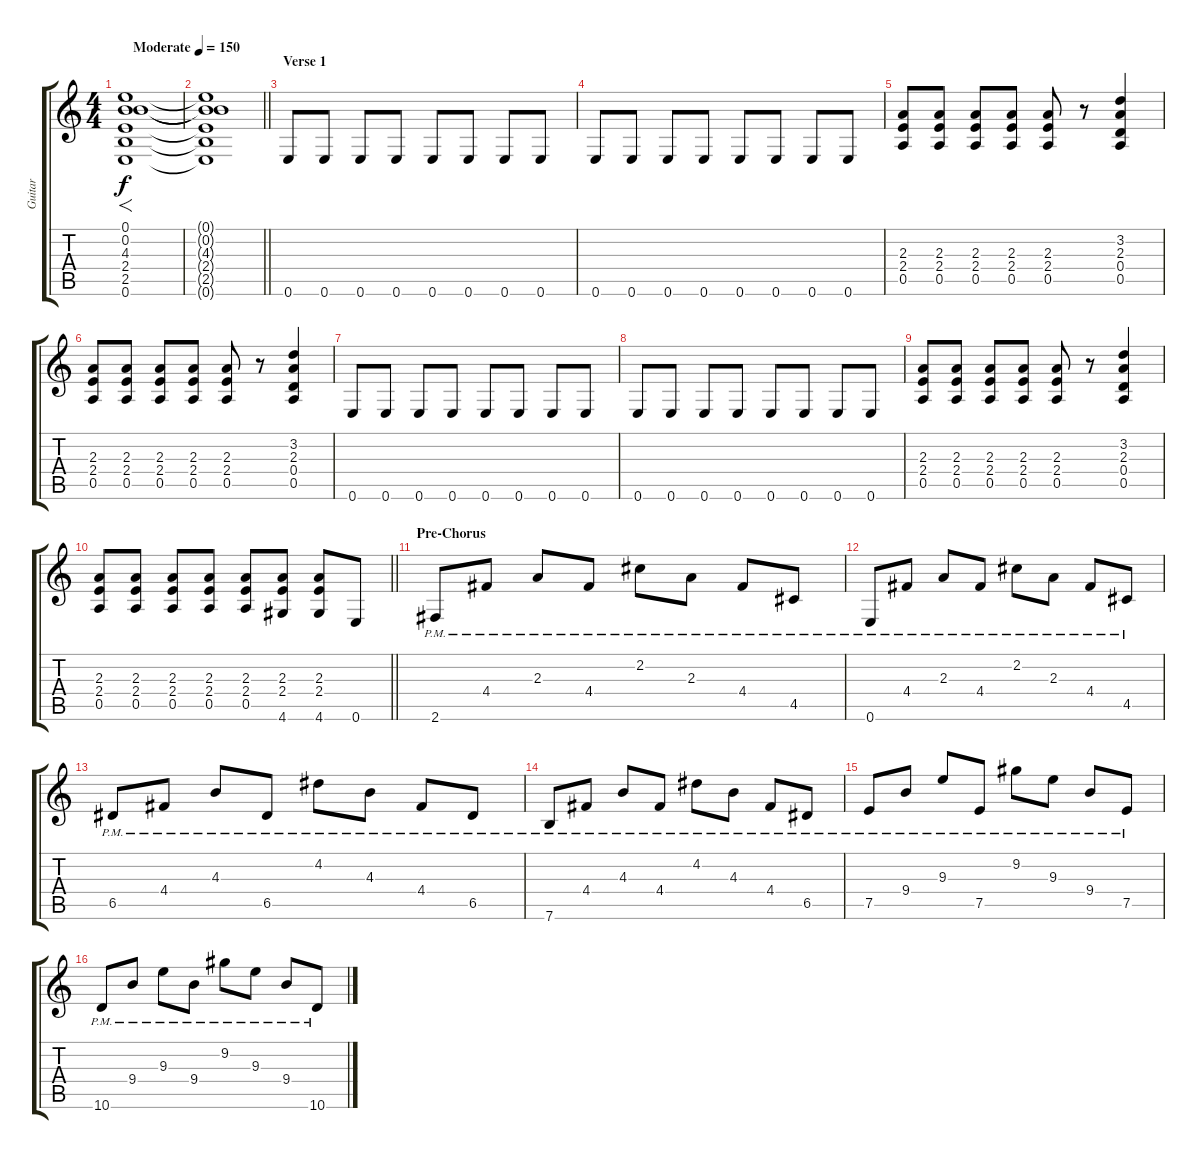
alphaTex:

\track ("Guitar" "Guitar") {instrument distortionguitar}
\staff {score tabs}
\tuning (E4 B3 G3 D3 A2 E2) {hide}
\ts (4 4)
\tempo (150 "Moderate")
\clef g2
\ks c
(0.1 0.2 4.3 2.4 2.5 0.6).1{f dy f instrument distortionguitar} |
\barLineRight lightlight
(0.1{t} 0.2{t} 4.3{t} 2.4{t} 2.5{t} 0.6{t}).1 |
\section ("" "Verse 1")
0.6.8 0.6.8 0.6.8 0.6.8 0.6.8 0.6.8 0.6.8 0.6.8 |
0.6.8 0.6.8 0.6.8 0.6.8 0.6.8 0.6.8 0.6.8 0.6.8 |
(2.3 2.4 0.5).8 (2.3 2.4 0.5).8 (2.3 2.4 0.5).8 (2.3 2.4 0.5).8 (2.3 2.4 0.5).8 r.8 (3.2 2.3 0.4 0.5).4 |
(2.3 2.4 0.5).8 (2.3 2.4 0.5).8 (2.3 2.4 0.5).8 (2.3 2.4 0.5).8 (2.3 2.4 0.5).8 r.8 (3.2 2.3 0.4 0.5).4 |
0.6.8 0.6.8 0.6.8 0.6.8 0.6.8 0.6.8 0.6.8 0.6.8 |
0.6.8 0.6.8 0.6.8 0.6.8 0.6.8 0.6.8 0.6.8 0.6.8 |
(2.3 2.4 0.5).8 (2.3 2.4 0.5).8 (2.3 2.4 0.5).8 (2.3 2.4 0.5).8 (2.3 2.4 0.5).8 r.8 (3.2 2.3 0.4 0.5).4 |
\barLineRight lightlight
(2.3 2.4 0.5).8 (2.3 2.4 0.5).8 (2.3 2.4 0.5).8 (2.3 2.4 0.5).8 (2.3 2.4 0.5).8 (2.3 2.4 4.6).8 (2.3 2.4 4.6).8 0.6.8 |
\section ("" "Pre-Chorus")
2.6{pm}.8 4.4{pm}.8 2.3{pm}.8 4.4{pm}.8 2.2{pm}.8 2.3{pm}.8 4.4{pm}.8 4.5{pm}.8 |
0.6{pm}.8 4.4{pm}.8 2.3{pm}.8 4.4{pm}.8 2.2{pm}.8 2.3{pm}.8 4.4{pm}.8 4.5{pm}.8 |
6.5{pm}.8 4.4{pm}.8 4.3{pm}.8 6.5{pm}.8 4.2{pm}.8 4.3{pm}.8 4.4{pm}.8 6.5{pm}.8 |
7.6{pm}.8 4.4{pm}.8 4.3{pm}.8 4.4{pm}.8 4.2{pm}.8 4.3{pm}.8 4.4{pm}.8 6.5{pm}.8 |
7.5{pm}.8 9.4{pm}.8 9.3{pm}.8 7.5{pm}.8 9.2{pm}.8 9.3{pm}.8 9.4{pm}.8 7.5{pm}.8 |
10.6{pm}.8 9.4{pm}.8 9.3{pm}.8 9.4{pm}.8 9.2{pm}.8 9.3{pm}.8 9.4{pm}.8 10.6{pm}.8
